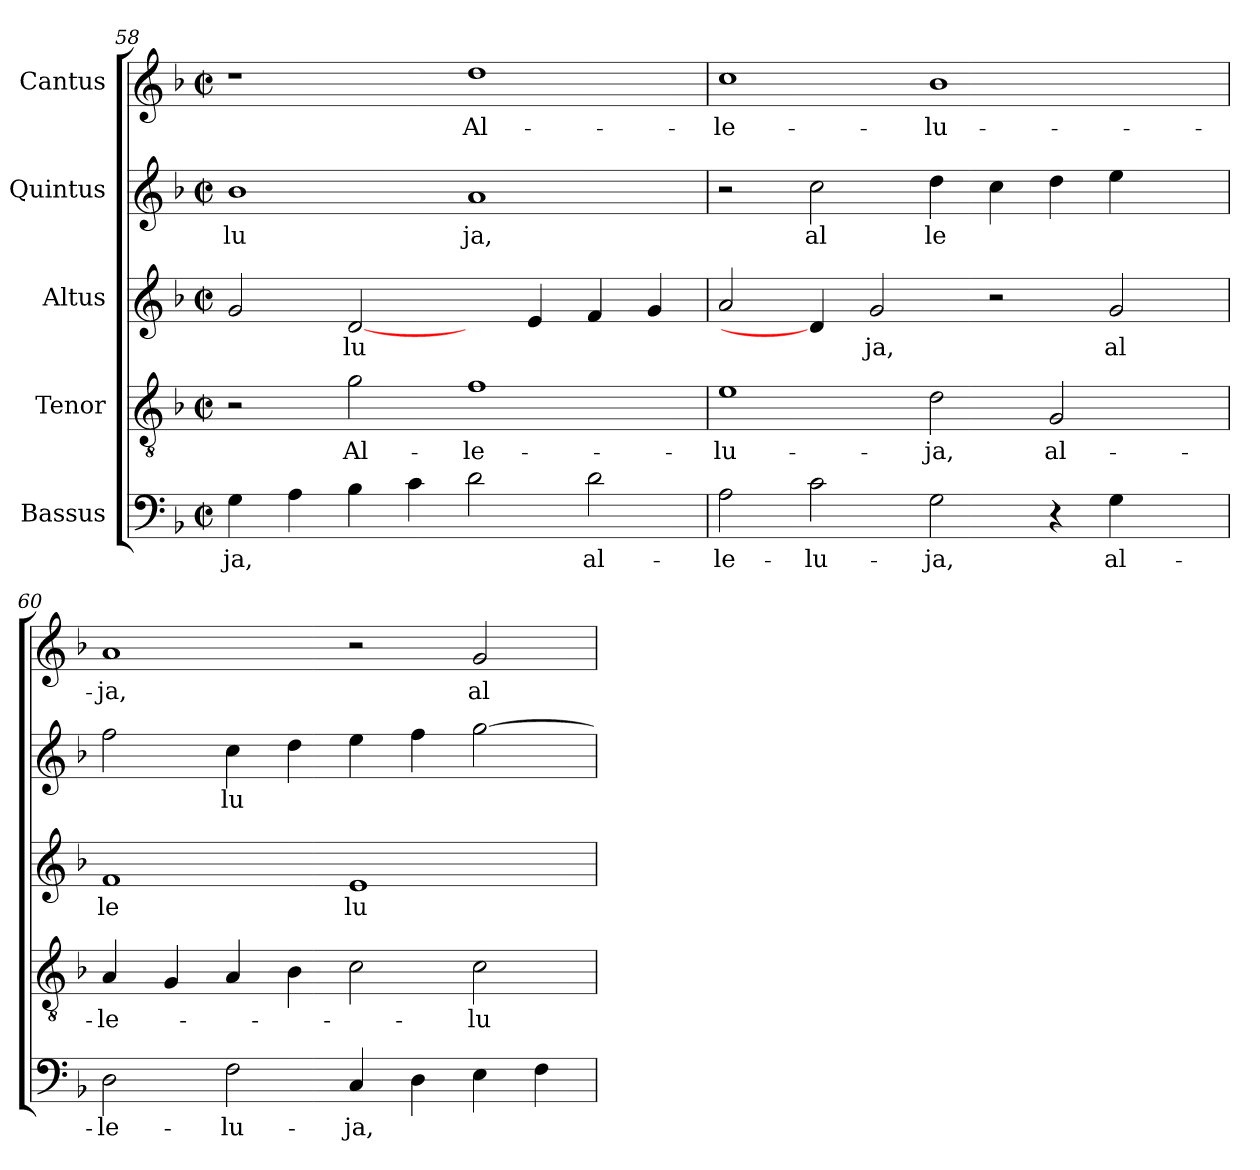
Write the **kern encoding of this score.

**kern	**text	**kern	**text	**kern	**text	**kern	**text	**kern	**text
*part5	*part5	*part4	*part4	*part3	*part3	*part2	*part2	*part1	*part1
*staff5	*staff5	*staff4	*staff4	*staff3	*staff3	*staff2	*staff2	*staff1	*staff1
*I"Bassus	*	*I"Tenor	*	*I"Altus	*	*I"Quintus	*	*I"Cantus	*
*clefF4	*	*clefGv2	*	*clefG2	*	*clefG2	*	*clefG2	*
*k[b-]	*	*k[b-]	*	*k[b-]	*	*k[b-]	*	*k[b-]	*
*F:	*	*F:	*	*F:	*	*F:	*	*F:	*
*M2/2	*	*M2/2	*	*M2/2	*	*M2/2	*	*M2/2	*
*met(c|)	*	*met(c|)	*	*met(c|)	*	*met(c|)	*	*met(c|)	*
=58	=58	=58	=58	=58	=58	=58	=58	=58	=58
!	!LO:LY:b:cj	!	!	!	!	!	!LO:LY:b:cj	!	!
4G\	-ja,	2r	.	2g/	.	1b-	lu	1r	.
4A\	.	.	.	.	.	.	.	.	.
!	!	!	!LO:LY:b:cj	!	!LO:LY:b:cj	!	!	!	!
4B-\	.	2g\	Al-	[2d/	lu	.	.	.	.
4c\	.	.	.	.	.	.	.	.	.
!	!	!	!LO:LY:b:cj	!	!	!	!LO:LY:b:cj	!	!LO:LY:b:cj
2d\	.	1f	-le-	4ryy	.	1a	ja,	1dd	Al-
.	.	.	.	4e/	.	.	.	.	.
!	!LO:LY:b:cj	!	!	!	!	!	!	!	!
2d\	al-	.	.	4f/	.	.	.	.	.
.	.	.	.	4g/	.	.	.	.	.
=59	=59	=59	=59	=59	=59	=59	=59	=59	=59
!	!LO:LY:b:cj	!	!LO:LY:b:cj	!	!	!	!	!	!LO:LY:b:cj
2A\	-le-	1e	-lu-	2a/	.	2r	.	1cc	-le-
!	!LO:LY:b:cj	!	!	!	!	!	!LO:LY:b:cj	!	!
2c\	-lu-	.	.	4d/]	.	2cc\	al	.	.
!	!	!	!	!	!LO:LY:b:cj	!	!	!	!
.	.	.	.	2g/	ja,	.	.	.	.
!	!LO:LY:b:cj	!	!LO:LY:b:cj	!	!	!	!LO:LY:b:cj	!	!LO:LY:b:cj
2G\	-ja,	2d\	-ja,	.	.	4dd\	le	1b-	-lu-
.	.	.	.	2r	.	4cc\	.	.	.
!	!	!	!LO:LY:b:cj	!	!	!	!	!	!
4r	.	2G/	al-	.	.	4dd\	.	.	.
!	!LO:LY:b:cj	!	!	!	!LO:LY:b:cj	!	!	!	!
4G\	al-	.	.	2g/	al	4ee\	.	.	.
4ryy	.	4ryy	.	.	.	4ryy	.	4ryy	.
=60	=60	=60	=60	=60	=60	=60	=60	=60	=60
!	!LO:LY:b:cj	!	!LO:LY:b:cj	!	!LO:LY:b:cj	!	!	!	!LO:LY:b:cj
2D\	-le-	4A/	-le-	1f	le	2ff\	.	1a	-ja,
.	.	4G/	.	.	.	.	.	.	.
!	!LO:LY:b:cj	!	!	!	!	!	!LO:LY:b:cj	!	!
2F\	-lu-	4A/	.	.	.	4cc\	lu	.	.
.	.	4B-\	.	.	.	4dd\	.	.	.
!	!LO:LY:b:cj	!	!	!	!LO:LY:b:cj	!	!	!	!
4C/	-ja,	2c\	.	1e	lu	4ee\	.	2r	.
4D\	.	.	.	.	.	4ff\	.	.	.
!	!	!	!LO:LY:b:cj	!	!	!	!	!	!LO:LY:b:cj
4E\	.	2c\	-lu-	.	.	[>2gg\	.	2g/	al-
4F\	.	.	.	.	.	.	.	.	.
=	=	=	=	=	=	=	=	=	=
*-	*-	*-	*-	*-	*-	*-	*-	*-	*-
